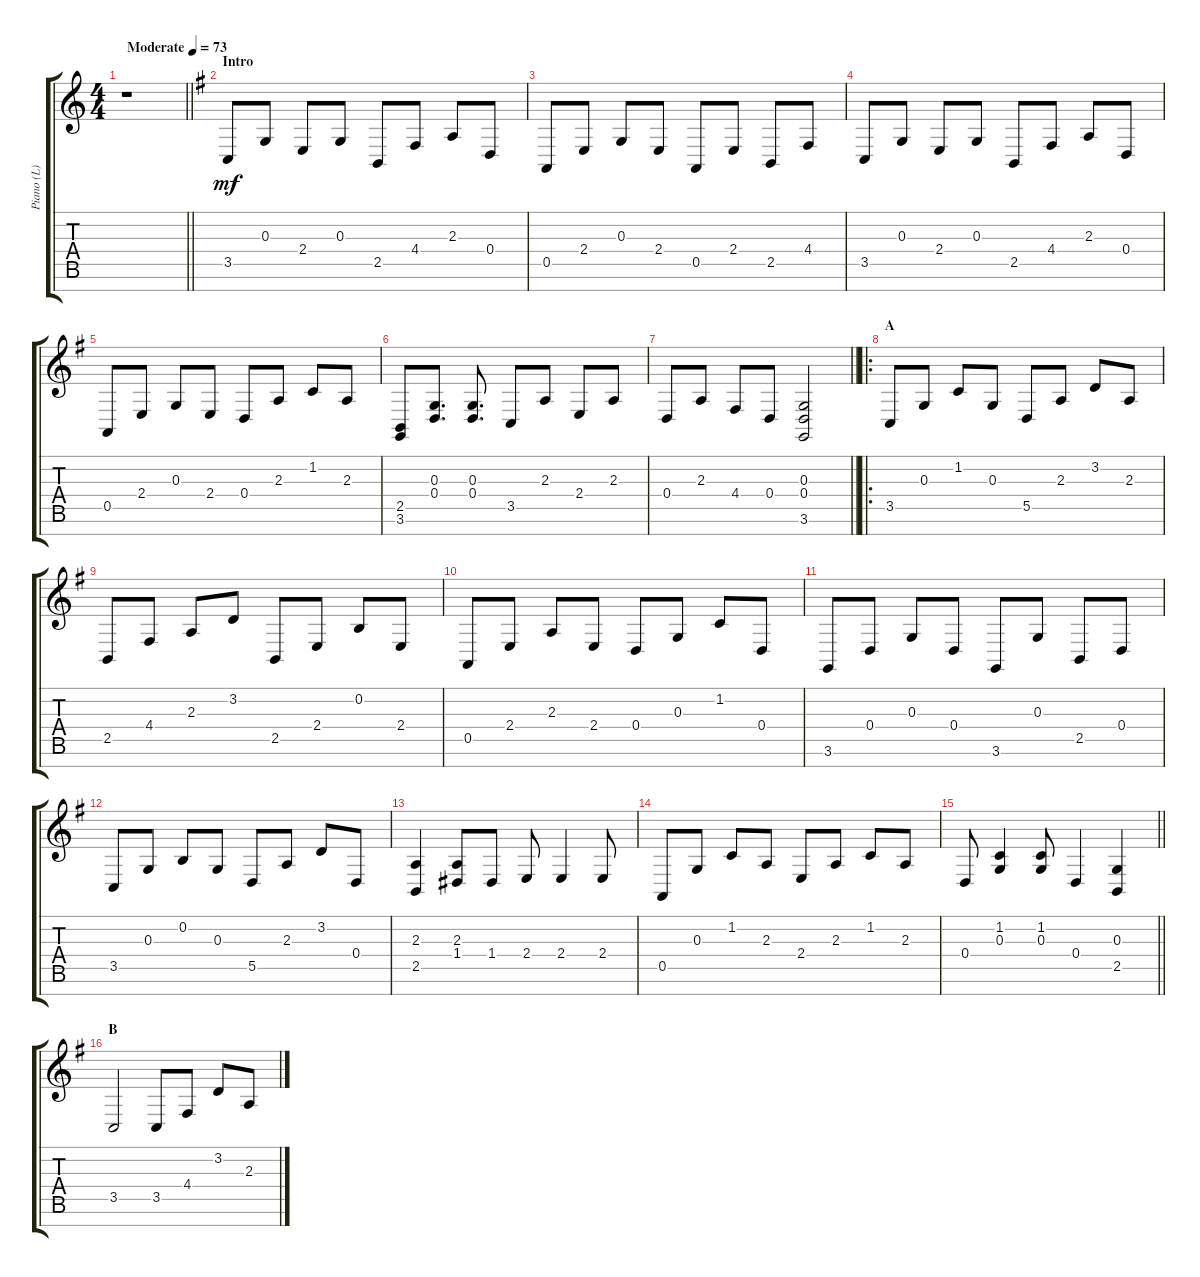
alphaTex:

\track ("Piano (L)" "Piano (L)") {instrument acousticgrandpiano}
\staff {score tabs}
\tuning (E4 B3 G3 D3 A2 E2 B1) {hide}
\ts (4 4)
\tempo (73 "Moderate")
\clef g2
\barLineRight lightlight
\ks c
r.1{dy mf instrument acousticgrandpiano} |
\section ("" "Intro")
\ks g
3.5.8 0.3.8 2.4.8 0.3.8 2.5.8 4.4.8 2.3.8 0.4.8 |
0.5.8 2.4.8 0.3.8 2.4.8 0.5.8 2.4.8 2.5.8 4.4.8 |
3.5.8 0.3.8 2.4.8 0.3.8 2.5.8 4.4.8 2.3.8 0.4.8 |
0.5.8 2.4.8 0.3.8 2.4.8 0.4.8 2.3.8 1.2.8 2.3.8 |
(2.5 3.6).8 (0.3 0.4).8{d} (0.3 0.4).8{d} 3.5.8 2.3.8 2.4.8 2.3.8 |
\barLineRight lightlight
0.4.8 2.3.8 4.4.8 0.4.8 (0.3 0.4 3.6).2 |
\ro
\section ("" "A")
3.5.8 0.3.8 1.2.8 0.3.8 5.5.8 2.3.8 3.2.8 2.3.8 |
2.5.8 4.4.8 2.3.8 3.2.8 2.5.8 2.4.8 0.2.8 2.4.8 |
0.5.8 2.4.8 2.3.8 2.4.8 0.4.8 0.3.8 1.2.8 0.4.8 |
3.6.8 0.4.8 0.3.8 0.4.8 3.6.8 0.3.8 2.5.8 0.4.8 |
3.5.8 0.3.8 0.2.8 0.3.8 5.5.8 2.3.8 3.2.8 0.4.8 |
(2.3 2.5).4 (2.3 1.4).8 1.4.8 2.4.8 2.4.4 2.4.8 |
0.5.8 0.3.8 1.2.8 2.3.8 2.4.8 2.3.8 1.2.8 2.3.8 |
\barLineRight lightlight
0.4.8 (1.2 0.3).4 (1.2 0.3).8 0.4.4 (0.3 2.5).4 |
\section ("" "B")
3.5.2 3.5.8 4.4.8 3.2.8 2.3.8
